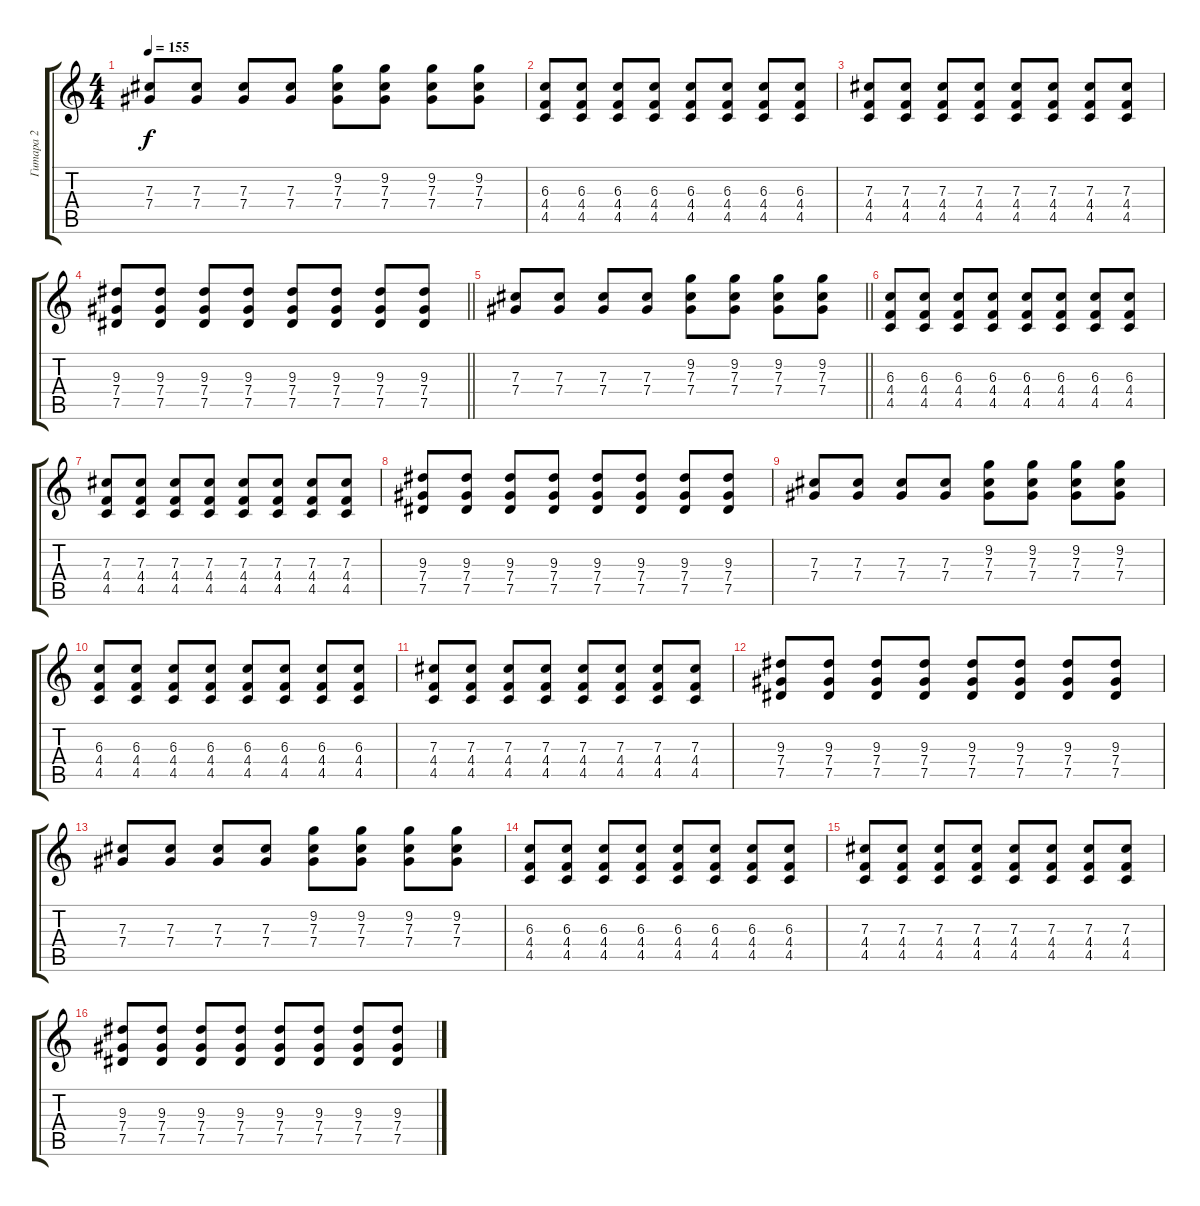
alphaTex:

\track ("Гитара 2" "Гитара 2") {instrument distortionguitar}
\staff {score tabs}
\tuning (Eb4 Bb3 Gb3 Db3 Ab2 Eb2) {hide}
\ts (4 4)
\tempo 155
\clef g2
\ks c
(7.3 7.4).8{dy f} (7.3 7.4).8 (7.3 7.4).8 (7.3 7.4).8 (9.2 7.3 7.4).8 (9.2 7.3 7.4).8 (9.2 7.3 7.4).8 (9.2 7.3 7.4).8 |
(6.3 4.4 4.5).8 (6.3 4.4 4.5).8 (6.3 4.4 4.5).8 (6.3 4.4 4.5).8 (6.3 4.4 4.5).8 (6.3 4.4 4.5).8 (6.3 4.4 4.5).8 (6.3 4.4 4.5).8 |
(7.3 4.4 4.5).8 (7.3 4.4 4.5).8 (7.3 4.4 4.5).8 (7.3 4.4 4.5).8 (7.3 4.4 4.5).8 (7.3 4.4 4.5).8 (7.3 4.4 4.5).8 (7.3 4.4 4.5).8 |
\barLineRight lightlight
(9.3 7.4 7.5).8 (9.3 7.4 7.5).8 (9.3 7.4 7.5).8 (9.3 7.4 7.5).8 (9.3 7.4 7.5).8 (9.3 7.4 7.5).8 (9.3 7.4 7.5).8 (9.3 7.4 7.5).8 |
\barLineRight lightlight
(7.3 7.4).8 (7.3 7.4).8 (7.3 7.4).8 (7.3 7.4).8 (9.2 7.3 7.4).8 (9.2 7.3 7.4).8 (9.2 7.3 7.4).8 (9.2 7.3 7.4).8 |
(6.3 4.4 4.5).8{volume 10} (6.3 4.4 4.5).8 (6.3 4.4 4.5).8 (6.3 4.4 4.5).8 (6.3 4.4 4.5).8 (6.3 4.4 4.5).8 (6.3 4.4 4.5).8 (6.3 4.4 4.5).8 |
(7.3 4.4 4.5).8 (7.3 4.4 4.5).8 (7.3 4.4 4.5).8 (7.3 4.4 4.5).8 (7.3 4.4 4.5).8 (7.3 4.4 4.5).8 (7.3 4.4 4.5).8 (7.3 4.4 4.5).8 |
(9.3 7.4 7.5).8 (9.3 7.4 7.5).8 (9.3 7.4 7.5).8 (9.3 7.4 7.5).8 (9.3 7.4 7.5).8 (9.3 7.4 7.5).8 (9.3 7.4 7.5).8 (9.3 7.4 7.5).8 |
(7.3 7.4).8 (7.3 7.4).8 (7.3 7.4).8 (7.3 7.4).8 (9.2 7.3 7.4).8 (9.2 7.3 7.4).8 (9.2 7.3 7.4).8 (9.2 7.3 7.4).8 |
(6.3 4.4 4.5).8 (6.3 4.4 4.5).8 (6.3 4.4 4.5).8 (6.3 4.4 4.5).8 (6.3 4.4 4.5).8 (6.3 4.4 4.5).8 (6.3 4.4 4.5).8 (6.3 4.4 4.5).8 |
(7.3 4.4 4.5).8 (7.3 4.4 4.5).8 (7.3 4.4 4.5).8 (7.3 4.4 4.5).8 (7.3 4.4 4.5).8 (7.3 4.4 4.5).8 (7.3 4.4 4.5).8 (7.3 4.4 4.5).8 |
(9.3 7.4 7.5).8 (9.3 7.4 7.5).8 (9.3 7.4 7.5).8 (9.3 7.4 7.5).8 (9.3 7.4 7.5).8 (9.3 7.4 7.5).8 (9.3 7.4 7.5).8 (9.3 7.4 7.5).8 |
(7.3 7.4).8 (7.3 7.4).8 (7.3 7.4).8 (7.3 7.4).8 (9.2 7.3 7.4).8 (9.2 7.3 7.4).8 (9.2 7.3 7.4).8 (9.2 7.3 7.4).8 |
(6.3 4.4 4.5).8 (6.3 4.4 4.5).8 (6.3 4.4 4.5).8 (6.3 4.4 4.5).8 (6.3 4.4 4.5).8 (6.3 4.4 4.5).8 (6.3 4.4 4.5).8 (6.3 4.4 4.5).8 |
(7.3 4.4 4.5).8 (7.3 4.4 4.5).8 (7.3 4.4 4.5).8 (7.3 4.4 4.5).8 (7.3 4.4 4.5).8 (7.3 4.4 4.5).8 (7.3 4.4 4.5).8 (7.3 4.4 4.5).8 |
(9.3 7.4 7.5).8 (9.3 7.4 7.5).8 (9.3 7.4 7.5).8 (9.3 7.4 7.5).8 (9.3 7.4 7.5).8 (9.3 7.4 7.5).8 (9.3 7.4 7.5).8 (9.3 7.4 7.5).8
